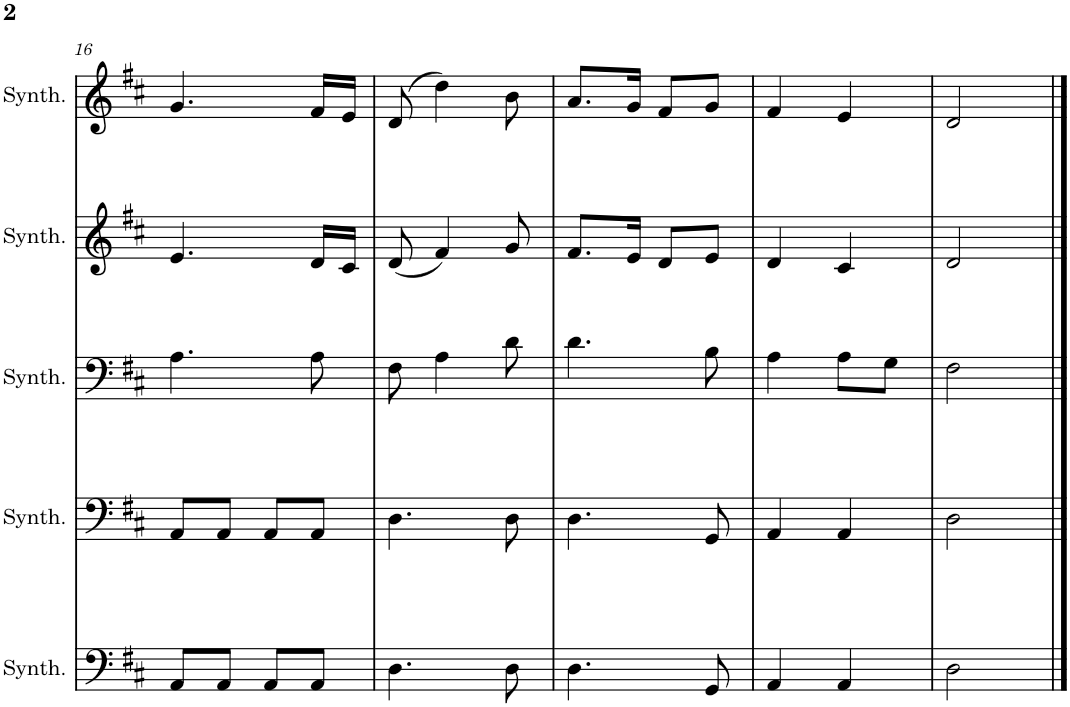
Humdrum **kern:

**kern	**kern	**kern	**kern	**kern
*part5	*part4	*part3	*part2	*part1
*staff5	*staff4	*staff3	*staff2	*staff1
*I"Saw Synthesizer	*I"Saw Synthesizer	*I"Saw Synthesizer	*I"Saw Synthesizer	*I"Saw Synthesizer
*I'Synth.	*I'Synth.	*I'Synth.	*I'Synth.	*I'Synth.
!!LO:PB:g=z
*clefF4	*clefF4	*clefF4	*clefG2	*clefG2
*k[f#c#]	*k[f#c#]	*k[f#c#]	*k[f#c#]	*k[f#c#]
*M2/4	*M2/4	*M2/4	*M2/4	*M2/4
=16	=16	=16	=16	=16
8AA/L	8AA/L	4.A\	4.e/	4.g/
8AA/J	8AA/J	.	.	.
8AA/L	8AA/L	.	.	.
8AA/J	8AA/J	8A\	16d/LL	16f#/LL
.	.	.	16c#/JJ	16e/JJ
=17	=17	=17	=17	=17
4.D\	4.D\	8F#\	(8d/	(8d/
.	.	4A\	4f#/)	4dd\)
8D\	8D\	8d\	8g/	8b\
=18	=18	=18	=18	=18
4.D\	4.D\	4.d\	8.f#/L	8.a/L
.	.	.	16e/Jk	16g/Jk
.	.	.	8d/L	8f#/L
8GG/	8GG/	8B\	8e/J	8g/J
=19	=19	=19	=19	=19
4AA/	4AA/	4A\	4d/	4f#/
4AA/	4AA/	8A\L	4c#/	4e/
.	.	8G\J	.	.
=20	=20	=20	=20	=20
2D\	2D\	2F#\	2d/	2d/
==	==	==	==	==
*-	*-	*-	*-	*-
